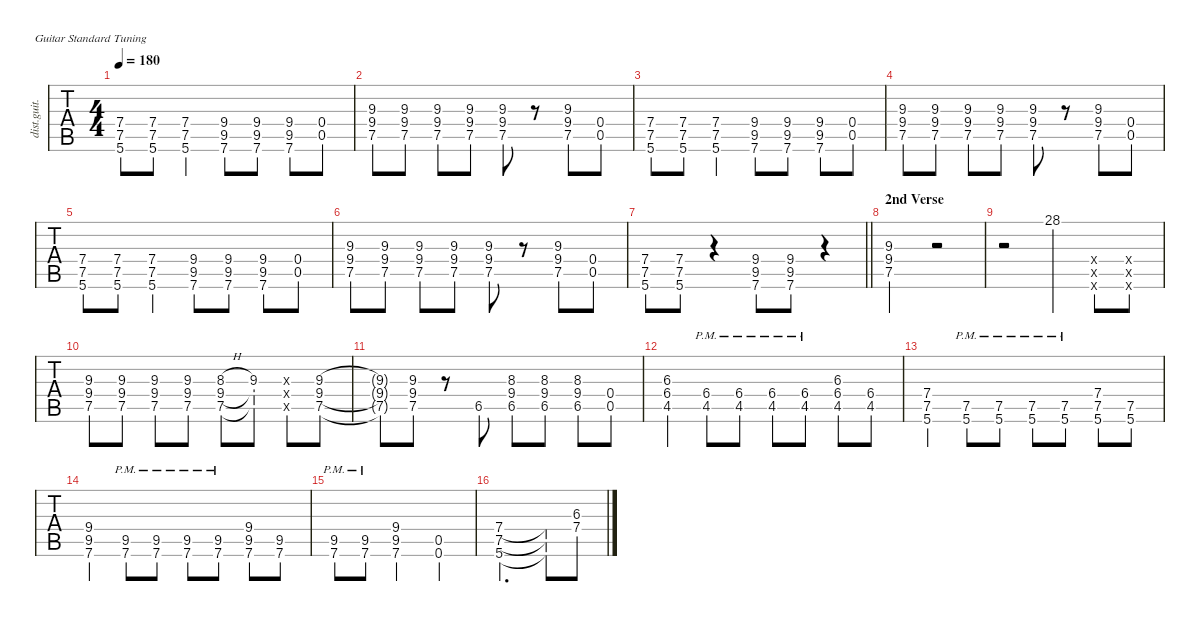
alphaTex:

\defaultSystemsLayout 4
\hideDynamics
\bracketExtendMode nobrackets
\otherSystemsTrackNameOrientation horizontal
\track ("Gitah!" "dist.guit.") {instrument distortionguitar}
\staff {tabs}
\tuning (E4 B3 G3 D3 A2 E2)
\ts (4 4)
\tempo 180
\clef g2
\ks c
(7.4 7.5 5.6).8{dy f beam Up} (7.4 7.5 5.6).8{beam Up} (7.4 7.5 5.6).4{beam Up} (9.4 9.5{acc #} 7.6).8{beam Up} (9.4 9.5{acc #} 7.6).8{beam Up} (9.4 9.5{acc #} 7.6).8{beam Up} (0.4 0.5).8{beam Up} |
(9.3 9.4 7.5).8{beam Up} (9.3 9.4 7.5).8{beam Up} (9.3 9.4 7.5).8{beam Up} (9.3 9.4 7.5).8{beam Up} (9.3 9.4 7.5).8{beam Up} r.8{beam Up} (9.3 9.4 7.5).8{beam Up} (0.4 0.5).8{beam Up} |
(7.4 7.5 5.6).8{beam Up} (7.4 7.5 5.6).8{beam Up} (7.4 7.5 5.6).4{beam Up} (9.4 9.5{acc #} 7.6).8{beam Up} (9.4 9.5{acc #} 7.6).8{beam Up} (9.4 9.5{acc #} 7.6).8{beam Up} (0.4 0.5).8{beam Up} |
(9.3 9.4 7.5).8{beam Up} (9.3 9.4 7.5).8{beam Up} (9.3 9.4 7.5).8{beam Up} (9.3 9.4 7.5).8{beam Up} (9.3 9.4 7.5).8{beam Up} r.8{beam Up} (9.3 9.4 7.5).8{beam Up} (0.4 0.5).8{beam Up} |
(7.4 7.5 5.6).8{beam Up} (7.4 7.5 5.6).8{beam Up} (7.4 7.5 5.6).4{beam Up} (9.4 9.5{acc #} 7.6).8{beam Up} (9.4 9.5{acc #} 7.6).8{beam Up} (9.4 9.5{acc #} 7.6).8{beam Up} (0.4 0.5).8{beam Up} |
(9.3 9.4 7.5).8{beam Up} (9.3 9.4 7.5).8{beam Up} (9.3 9.4 7.5).8{beam Up} (9.3 9.4 7.5).8{beam Up} (9.3 9.4 7.5).8{beam Up} r.8{beam Up} (9.3 9.4 7.5).8{beam Up} (0.4 0.5).8{beam Up} |
\barLineRight lightlight
(7.4 7.5 5.6).8{beam Up} (7.4 7.5 5.6).8{beam Up} r.4{beam Up} (9.4 9.5{acc #} 7.6).8{beam Up} (9.4 9.5{acc #} 7.6).8{beam Up} r.4{beam Up} |
\section ("" "2nd Verse")
(9.3 9.4 7.5).2{beam Up} r.2{beam Up} |
r.2{beam Down} 28.1{acc #}.4{beam Down} (0.4{x} 0.5{x} 0.6{x}).8{beam Up} (0.4{x} 0.5{x} 0.6{x}).8{beam Up} |
(9.3 9.4 7.5).8{beam Up} (9.3 9.4 7.5).8{beam Up} (9.3 9.4 7.5).8{beam Up} (9.3 9.4 7.5).8{beam Up} (8.3{h acc #} 9.4 7.5).8{beam Up} (9.3 9.4{t} 7.5{t}).8{beam Up} (0.3{x} 9.4{x} 7.5{x}).8{beam Up} (9.3 9.4 7.5).8{beam Up} |
(9.3{t} 9.4{t} 7.5{t}).8{beam Up} (9.3 9.4 7.5).8{beam Up} r.8{beam Up} 6.5{acc #}.8{beam Up} (8.3{acc #} 9.4 6.5{acc #}).8{beam Up} (8.3{acc #} 9.4 6.5{acc #}).8{beam Up} (8.3{acc #} 9.4 6.5{acc #}).8{beam Up} (0.4 0.5).8{beam Up} |
(6.3{acc #} 6.4{acc #} 4.5{acc #}).4{beam Up} (6.4{pm acc #} 4.5{pm acc #}).8{beam Up} (6.4{pm acc #} 4.5{pm acc #}).8{beam Up} (6.4{pm acc #} 4.5{pm acc #}).8{beam Up} (6.4{pm acc #} 4.5{pm acc #}).8{beam Up} (6.3{acc #} 6.4{acc #} 4.5{acc #}).8{beam Up} (6.4{acc #} 4.5{acc #}).8{beam Up} |
(7.4 7.5 5.6).4{beam Up} (7.5{pm} 5.6{pm}).8{beam Up} (7.5{pm} 5.6{pm}).8{beam Up} (7.5{pm} 5.6{pm}).8{beam Up} (7.5{pm} 5.6{pm}).8{beam Up} (7.4 7.5 5.6).8{beam Up} (7.5 5.6).8{beam Up} |
(9.4 9.5{acc #} 7.6).4{beam Up} (9.5{pm acc #} 7.6{pm}).8{beam Up} (9.5{pm acc #} 7.6{pm}).8{beam Up} (9.5{pm acc #} 7.6{pm}).8{beam Up} (9.5{pm acc #} 7.6{pm}).8{beam Up} (9.4 9.5{acc #} 7.6).8{beam Up} (9.5{acc #} 7.6).8{beam Up} |
(9.5{pm acc #} 7.6{pm}).8{beam Up} (9.5{pm acc #} 7.6{pm}).8{beam Up} (9.4 9.5{acc #} 7.6).2{beam Up} (0.5 0.6).4{beam Up} |
(7.4 7.5 5.6).2{d beam Up} (7.4{t} 7.5{t} 5.6{t}).8{beam Up} (6.3{acc #} 7.4).8{beam Up}
